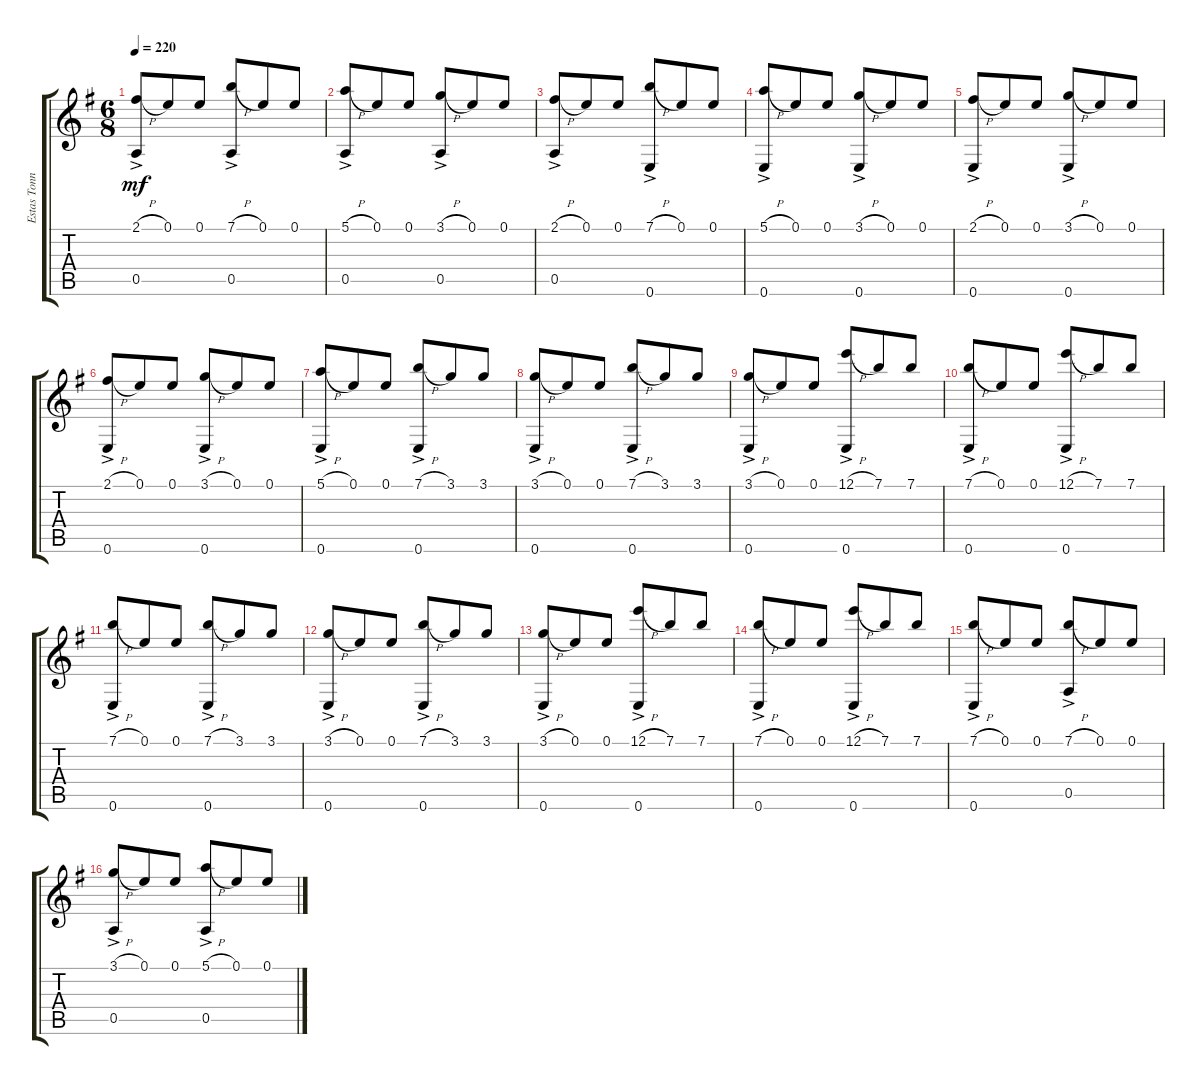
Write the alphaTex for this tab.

\track ("Estas Tonné" "Estas Tonn") {instrument acousticguitarnylon}
\staff {score tabs}
\tuning (E4 B3 G3 D3 A2 E2) {hide}
\ts (6 8)
\tempo 220
\clef g2
\ks eminor
(2.1{h ac} 0.5).8{dy mf} 0.1.8 0.1.8 (7.1{h ac} 0.5).8 0.1.8 0.1.8 |
(5.1{h ac} 0.5).8 0.1.8 0.1.8 (3.1{h ac} 0.5).8 0.1.8 0.1.8 |
(2.1{h ac} 0.5).8 0.1.8 0.1.8 (7.1{h ac} 0.6).8 0.1.8 0.1.8 |
(5.1{h ac} 0.6).8 0.1.8 0.1.8 (3.1{h ac} 0.6).8 0.1.8 0.1.8 |
(2.1{h ac} 0.6).8 0.1.8 0.1.8 (3.1{h ac} 0.6).8 0.1.8 0.1.8 |
(2.1{h ac} 0.6).8 0.1.8 0.1.8 (3.1{h ac} 0.6).8 0.1.8 0.1.8 |
(5.1{h ac} 0.6).8 0.1.8 0.1.8 (7.1{h ac} 0.6).8 3.1.8 3.1.8 |
(3.1{h ac} 0.6).8 0.1.8 0.1.8 (7.1{h ac} 0.6).8 3.1.8 3.1.8 |
(3.1{h ac} 0.6).8 0.1.8 0.1.8 (12.1{h ac} 0.6).8 7.1.8 7.1.8 |
(7.1{h ac} 0.6).8 0.1.8 0.1.8 (12.1{h ac} 0.6).8 7.1.8 7.1.8 |
(7.1{h ac} 0.6).8 0.1.8 0.1.8 (7.1{h ac} 0.6).8 3.1.8 3.1.8 |
(3.1{h ac} 0.6).8 0.1.8 0.1.8 (7.1{h ac} 0.6).8 3.1.8 3.1.8 |
(3.1{h ac} 0.6).8 0.1.8 0.1.8 (12.1{h ac} 0.6).8 7.1.8 7.1.8 |
(7.1{h ac} 0.6).8 0.1.8 0.1.8 (12.1{h ac} 0.6).8 7.1.8 7.1.8 |
(7.1{h ac} 0.6).8 0.1.8 0.1.8 (7.1{h ac} 0.5).8 0.1.8 0.1.8 |
(3.1{h ac} 0.5).8 0.1.8 0.1.8 (5.1{h ac} 0.5).8 0.1.8 0.1.8
